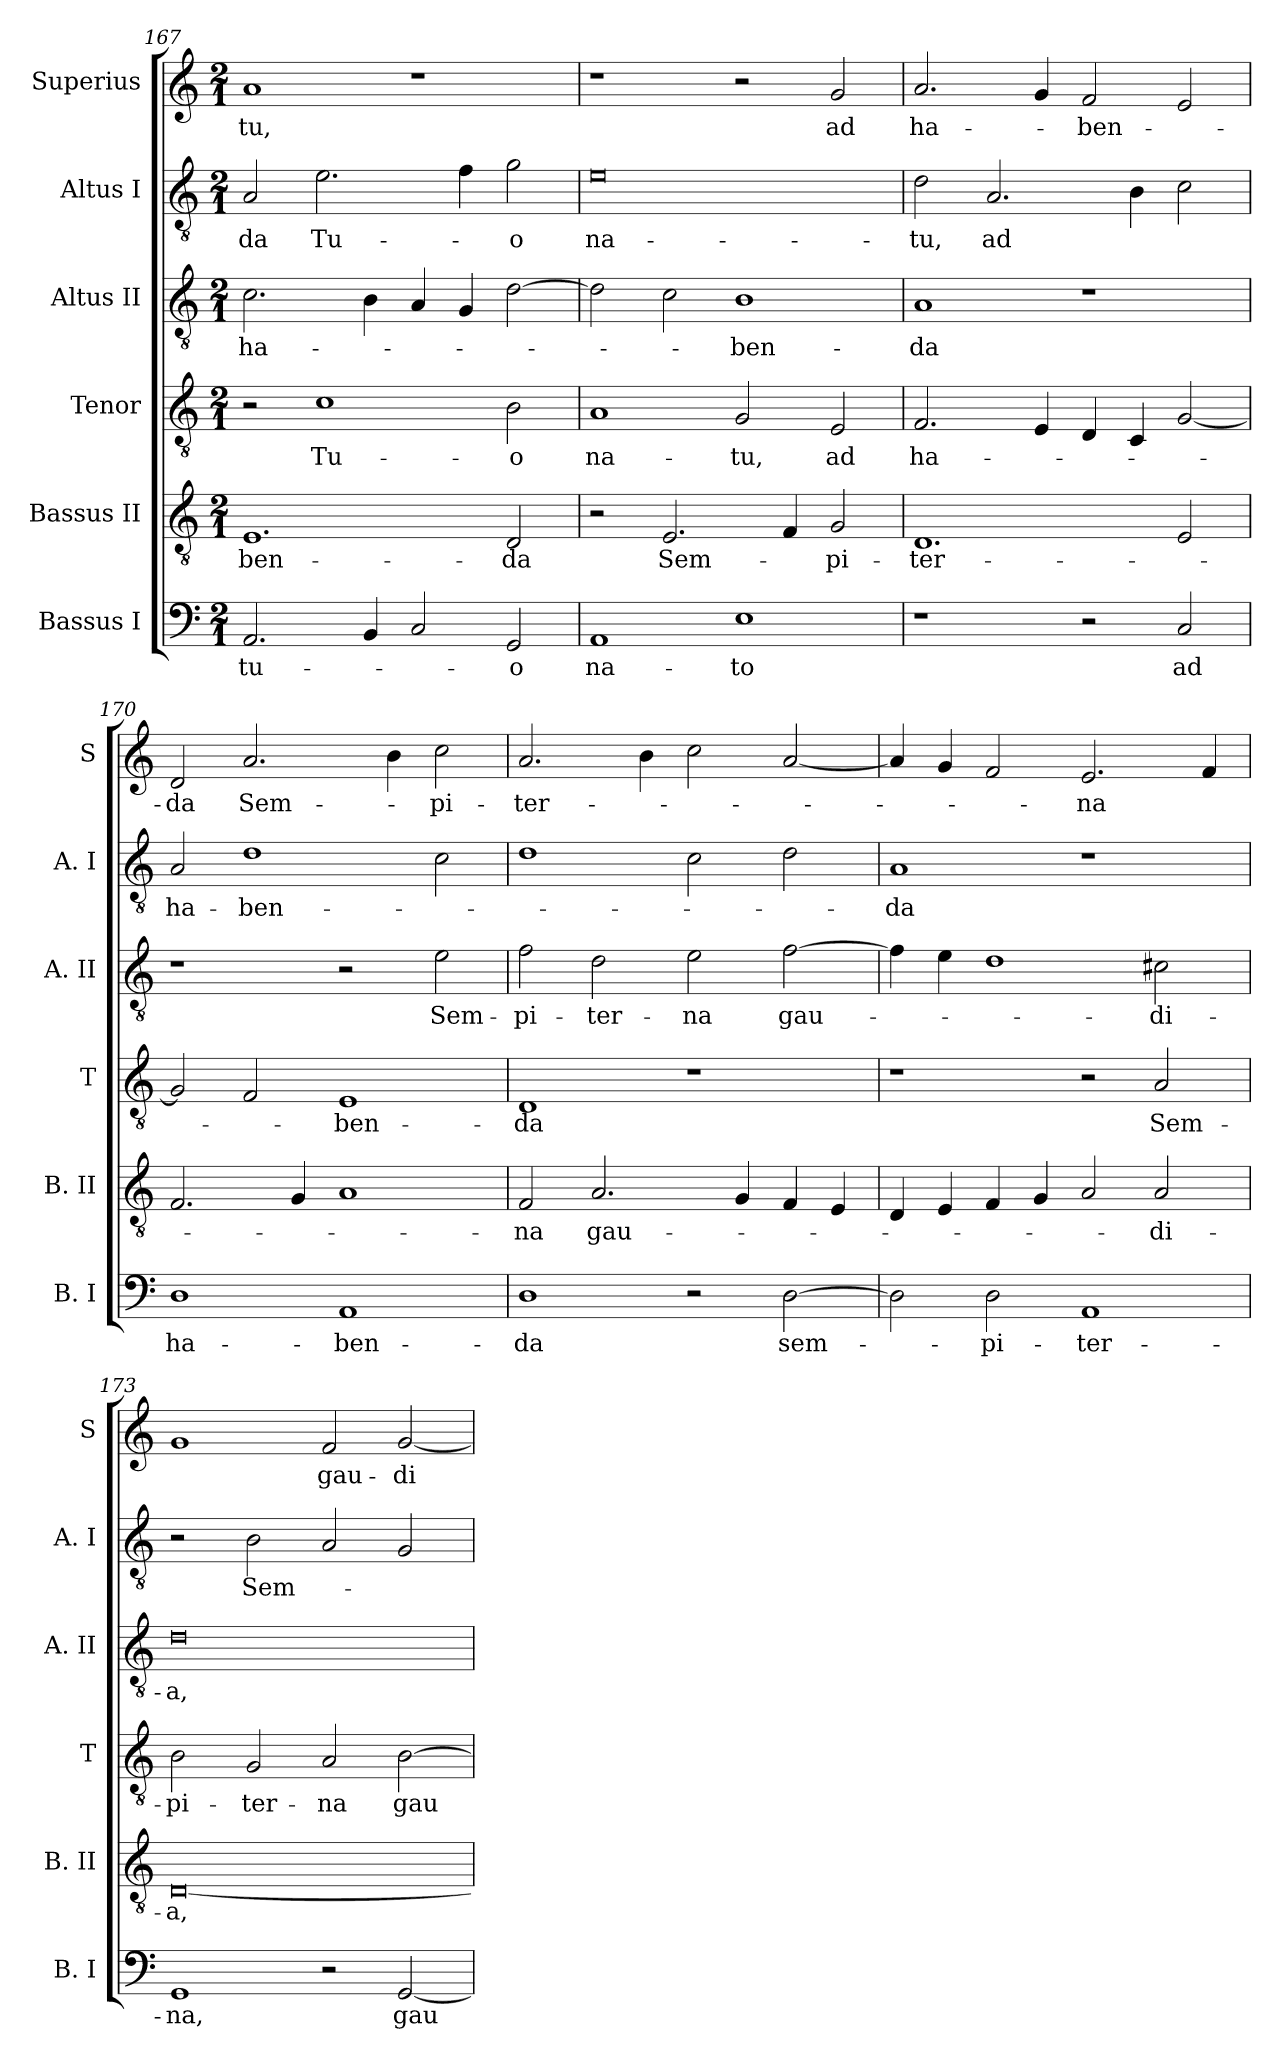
**kern	**text	**kern	**text	**kern	**text	**kern	**text	**kern	**text	**kern	**text
*part6	*part6	*part5	*part5	*part4	*part4	*part3	*part3	*part2	*part2	*part1	*part1
*staff6	*staff6	*staff5	*staff5	*staff4	*staff4	*staff3	*staff3	*staff2	*staff2	*staff1	*staff1
*I"Bassus I	*	*I"Bassus II	*	*I"Tenor	*	*I"Altus II	*	*I"Altus I	*	*I"Superius	*
*I'B. I	*	*I'B. II	*	*I'T	*	*I'A. II	*	*I'A. I	*	*I'S	*
*clefF4	*	*clefGv2	*	*clefGv2	*	*clefGv2	*	*clefGv2	*	*clefG2	*
*k[]	*	*k[]	*	*k[]	*	*k[]	*	*k[]	*	*k[]	*
*C:	*	*C:	*	*C:	*	*C:	*	*C:	*	*C:	*
*M2/1	*	*M2/1	*	*M2/1	*	*M2/1	*	*M2/1	*	*M2/1	*
=167	=167	=167	=167	=167	=167	=167	=167	=167	=167	=167	=167
2.AA	tu-	1.E	-ben-	2r	.	2.c	ha-	2A	-da	1a	-tu,
.	.	.	.	1c	Tu-	.	.	2.e	Tu-	.	.
4BB	.	.	.	.	.	4B	.	.	.	.	.
2C	.	.	.	.	.	4A	.	.	.	1r	.
.	.	.	.	.	.	4G	.	4f	.	.	.
2GG	-o	2D	-da	2B	-o	[2d	.	2g	-o	.	.
=168	=168	=168	=168	=168	=168	=168	=168	=168	=168	=168	=168
1AA	na-	2r	.	1A	na-	2d]	.	0e	na-	1r	.
.	.	2.E	Sem-	.	.	2c	.	.	.	.	.
1E	-to	.	.	2G	-tu,	1B	-ben-	.	.	2r	.
.	.	4F	.	.	.	.	.	.	.	.	.
.	.	2G	-pi-	2E	ad	.	.	.	.	2g	ad
=169	=169	=169	=169	=169	=169	=169	=169	=169	=169	=169	=169
1r	.	1.D	-ter-	2.F	ha-	1A	-da	2d	-tu,	2.a	ha-
.	.	.	.	.	.	.	.	2.A	ad	.	.
.	.	.	.	4E	.	.	.	.	.	4g	.
2r	.	.	.	4D	.	1r	.	.	.	2f	-ben-
.	.	.	.	4C	.	.	.	4B	.	.	.
2C	ad	2E	.	[2G	.	.	.	2c	.	2e	.
=170	=170	=170	=170	=170	=170	=170	=170	=170	=170	=170	=170
1D	ha-	2.F	.	2G]	.	1r	.	2A	ha-	2d	-da
.	.	.	.	2F	.	.	.	1d	-ben-	2.a	Sem-
.	.	4G	.	.	.	.	.	.	.	.	.
1AA	-ben-	1A	.	1E	-ben-	2r	.	.	.	.	.
.	.	.	.	.	.	.	.	.	.	4b	.
.	.	.	.	.	.	2e	Sem-	2c	.	2cc	-pi-
=171	=171	=171	=171	=171	=171	=171	=171	=171	=171	=171	=171
1D	-da	2F	-na	1D	-da	2f	-pi-	1d	.	2.a	-ter-
.	.	2.A	gau-	.	.	2d	-ter-	.	.	.	.
.	.	.	.	.	.	.	.	.	.	4b	.
2r	.	.	.	1r	.	2e	-na	2c	.	2cc	.
.	.	4G	.	.	.	.	.	.	.	.	.
[2D	sem-	4F	.	.	.	[2f	gau-	2d	.	[2a	.
.	.	4E	.	.	.	.	.	.	.	.	.
=172	=172	=172	=172	=172	=172	=172	=172	=172	=172	=172	=172
2D]	.	4D	.	1r	.	4f]	.	1A	-da	4a]	.
.	.	4E	.	.	.	4e	.	.	.	4g	.
2D	-pi-	4F	.	.	.	1d	.	.	.	2f	.
.	.	4G	.	.	.	.	.	.	.	.	.
1AA	-ter-	2A	.	2r	.	.	.	1r	.	2.e	-na
.	.	2A	-di-	2A	Sem-	2c#X	-di-	.	.	.	.
.	.	.	.	.	.	.	.	.	.	4f	.
=173	=173	=173	=173	=173	=173	=173	=173	=173	=173	=173	=173
1GG	-na,	[0D	-a,	2B	-pi-	0d	-a,	2r	.	1g	.
.	.	.	.	2G	-ter-	.	.	2B	Sem-	.	.
2r	.	.	.	2A	-na	.	.	2A	.	2f	gau-
[2GG	gau-	.	.	[2B	gau-	.	.	2G	.	[2g	-di-
=	=	=	=	=	=	=	=	=	=	=	=
*-	*-	*-	*-	*-	*-	*-	*-	*-	*-	*-	*-
